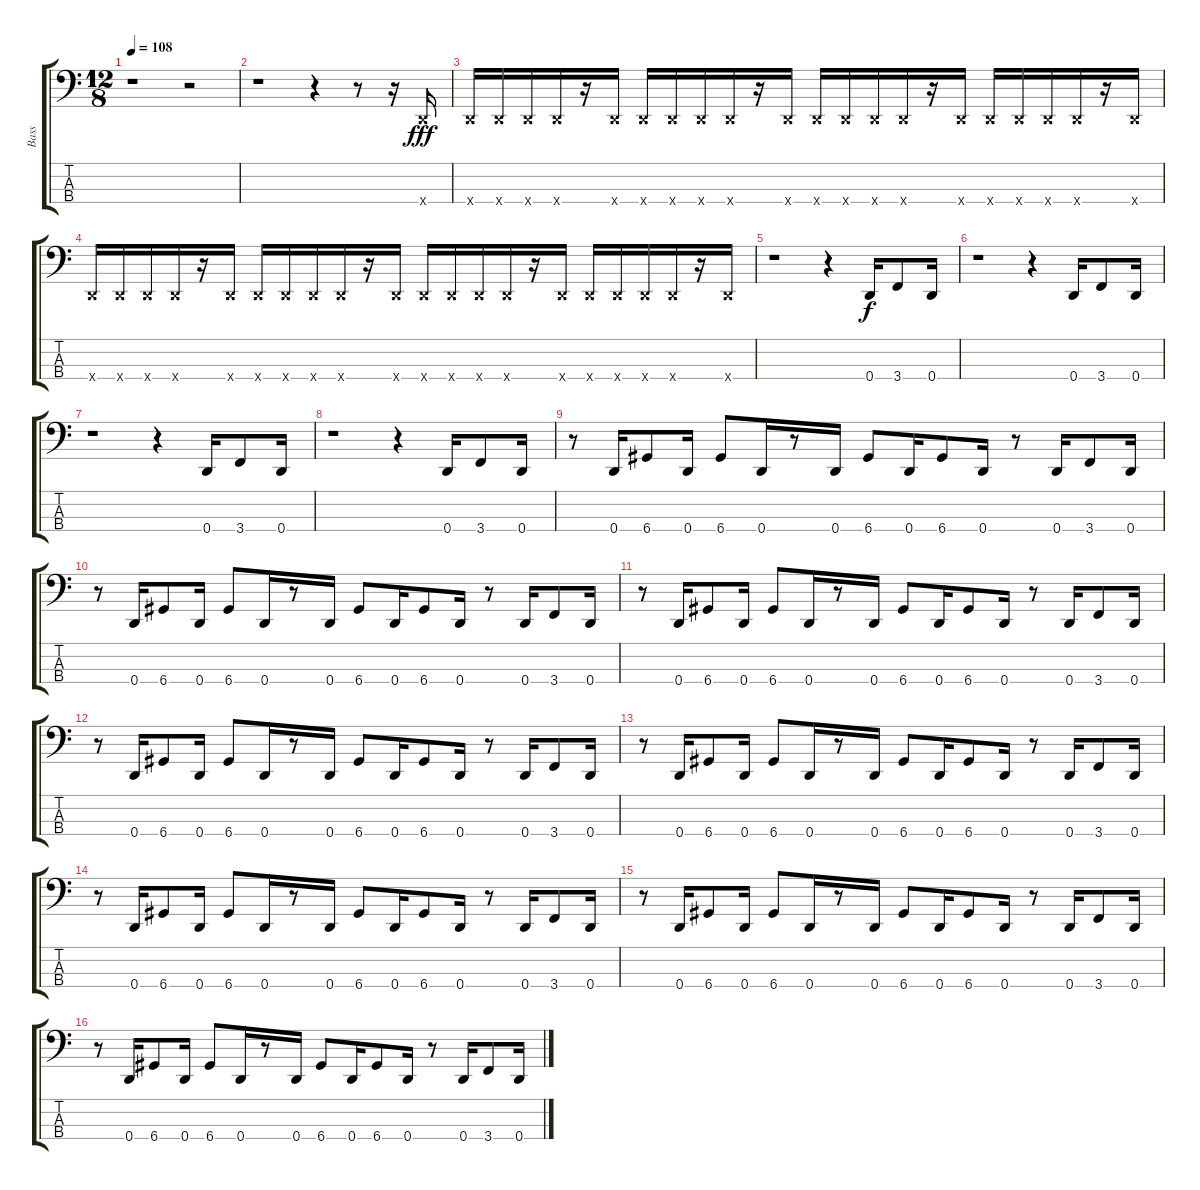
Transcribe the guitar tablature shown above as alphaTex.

\track ("Bass" "Bass") {instrument electricbassfinger}
\staff {score tabs}
\tuning (G2 D2 A1 D1) {hide}
\ts (12 8)
\tempo 108
\clef f4
\ks c
r.1{dy fff instrument electricbassfinger} r.2 |
r.1 r.4 r.8 r.16 0.4{x}.16 |
0.4{x}.16 0.4{x}.16 0.4{x}.16 0.4{x}.16 r.16 0.4{x}.16 0.4{x}.16 0.4{x}.16 0.4{x}.16 0.4{x}.16 r.16 0.4{x}.16 0.4{x}.16 0.4{x}.16 0.4{x}.16 0.4{x}.16 r.16 0.4{x}.16 0.4{x}.16 0.4{x}.16 0.4{x}.16 0.4{x}.16 r.16 0.4{x}.16 |
0.4{x}.16 0.4{x}.16 0.4{x}.16 0.4{x}.16 r.16 0.4{x}.16 0.4{x}.16 0.4{x}.16 0.4{x}.16 0.4{x}.16 r.16 0.4{x}.16 0.4{x}.16 0.4{x}.16 0.4{x}.16 0.4{x}.16 r.16 0.4{x}.16 0.4{x}.16 0.4{x}.16 0.4{x}.16 0.4{x}.16 r.16 0.4{x}.16 |
r.1 r.4 0.4.16{dy f} 3.4.8 0.4.16 |
r.1 r.4 0.4.16 3.4.8 0.4.16 |
r.1 r.4 0.4.16 3.4.8 0.4.16 |
r.1 r.4 0.4.16 3.4.8 0.4.16 |
r.8 0.4.16 6.4.8 0.4.16 6.4.8 0.4.16 r.8 0.4.16 6.4.8 0.4.16 6.4.8 0.4.16 r.8 0.4.16 3.4.8 0.4.16 |
r.8 0.4.16 6.4.8 0.4.16 6.4.8 0.4.16 r.8 0.4.16 6.4.8 0.4.16 6.4.8 0.4.16 r.8 0.4.16 3.4.8 0.4.16 |
r.8 0.4.16 6.4.8 0.4.16 6.4.8 0.4.16 r.8 0.4.16 6.4.8 0.4.16 6.4.8 0.4.16 r.8 0.4.16 3.4.8 0.4.16 |
r.8 0.4.16 6.4.8 0.4.16 6.4.8 0.4.16 r.8 0.4.16 6.4.8 0.4.16 6.4.8 0.4.16 r.8 0.4.16 3.4.8 0.4.16 |
r.8 0.4.16 6.4.8 0.4.16 6.4.8 0.4.16 r.8 0.4.16 6.4.8 0.4.16 6.4.8 0.4.16 r.8 0.4.16 3.4.8 0.4.16 |
r.8 0.4.16 6.4.8 0.4.16 6.4.8 0.4.16 r.8 0.4.16 6.4.8 0.4.16 6.4.8 0.4.16 r.8 0.4.16 3.4.8 0.4.16 |
r.8 0.4.16 6.4.8 0.4.16 6.4.8 0.4.16 r.8 0.4.16 6.4.8 0.4.16 6.4.8 0.4.16 r.8 0.4.16 3.4.8 0.4.16 |
r.8 0.4.16 6.4.8 0.4.16 6.4.8 0.4.16 r.8 0.4.16 6.4.8 0.4.16 6.4.8 0.4.16 r.8 0.4.16 3.4.8 0.4.16
